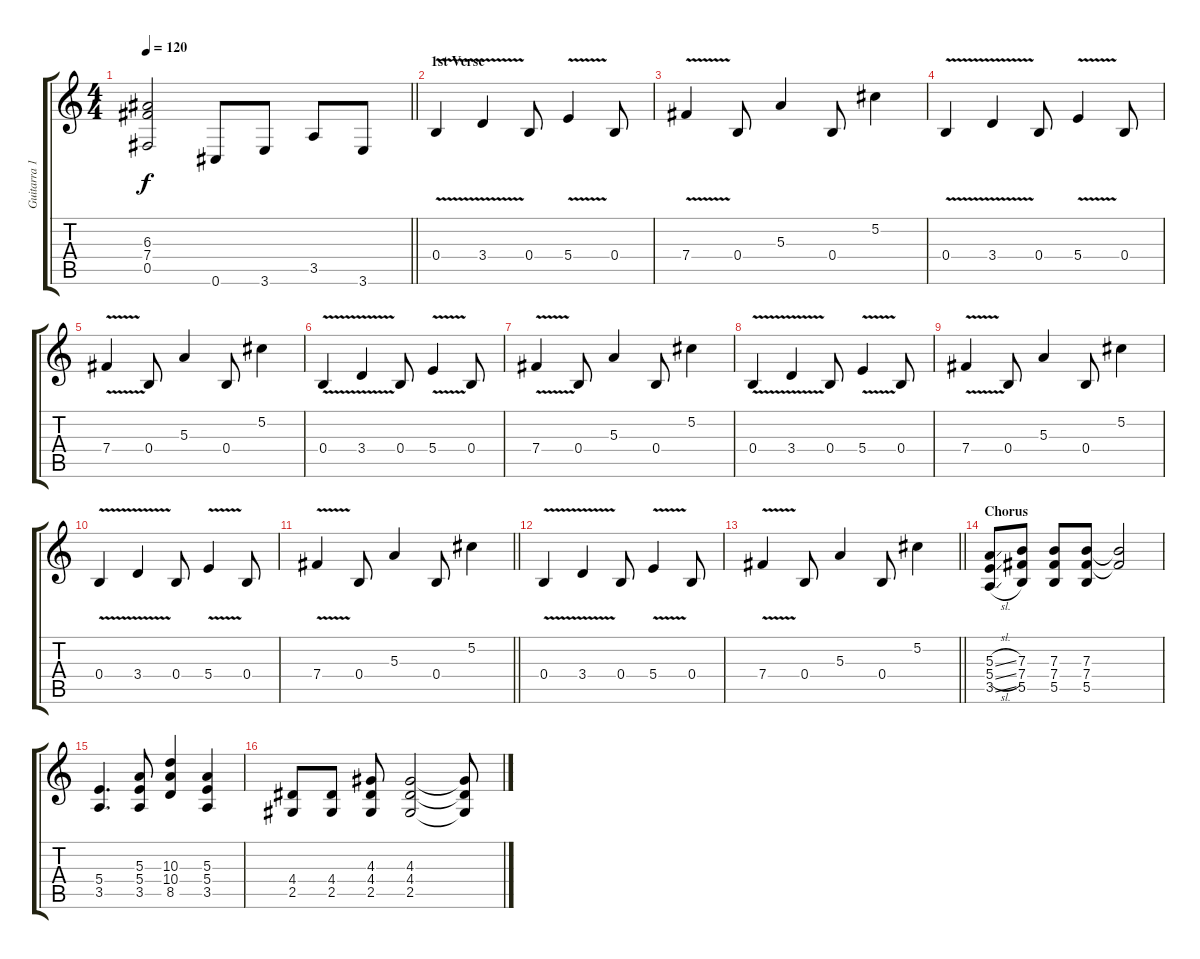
\track ("Guitarra 1" "Guitarra 1") {instrument overdrivenguitar}
\staff {score tabs}
\tuning (Db4 Ab3 E3 B2 Gb2 Db2) {hide}
\ts (4 4)
\tempo 120
\clef g2
\barLineRight lightlight
\ks c
(6.3{t} 7.4{t} 0.5{t}).2{dy f} 0.6.8 3.6.8 3.5.8 3.6.8 |
\section ("" "1st Verse")
0.4{v}.4 3.4{v}.4 0.4.8 5.4{v}.4 0.4.8 |
7.4{v}.4 0.4.8 5.3.4 0.4.8 5.2.4 |
0.4{v}.4 3.4{v}.4 0.4.8 5.4{v}.4 0.4.8 |
7.4{v}.4 0.4.8 5.3.4 0.4.8 5.2.4 |
0.4{v}.4 3.4{v}.4 0.4.8 5.4{v}.4 0.4.8 |
7.4{v}.4 0.4.8 5.3.4 0.4.8 5.2.4 |
0.4{v}.4 3.4{v}.4 0.4.8 5.4{v}.4 0.4.8 |
7.4{v}.4 0.4.8 5.3.4 0.4.8 5.2.4 |
0.4{v}.4 3.4{v}.4 0.4.8 5.4{v}.4 0.4.8 |
\barLineRight lightlight
7.4{v}.4 0.4.8 5.3.4 0.4.8 5.2.4 |
0.4{v}.4 3.4{v}.4 0.4.8 5.4{v}.4 0.4.8 |
\barLineRight lightlight
7.4{v}.4 0.4.8 5.3.4 0.4.8 5.2.4 |
\section ("" "Chorus")
(5.3{sl} 5.4{sl} 3.5{sl}).8 (7.3 7.4 5.5).8 (7.3 7.4 5.5).8 (7.3 7.4 5.5).8 (7.3{t} 7.4{t}).2 |
(5.4 3.5).4{d} (5.3 5.4 3.5).8 (10.3 10.4 8.5).4 (5.3 5.4 3.5).4 |
(4.4 2.5).8 (4.4 2.5).8 (4.3 4.4 2.5).8 (4.3 4.4 2.5).2 (4.3{t} 4.4{t} 2.5{t}).8
